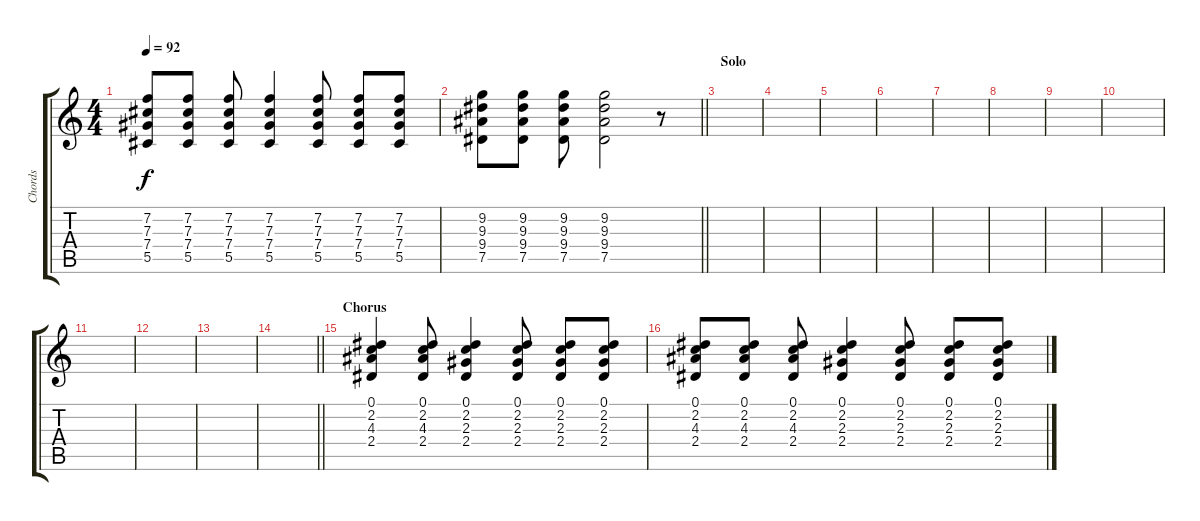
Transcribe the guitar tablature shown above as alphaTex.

\track ("Chords" "Chords") {instrument acousticguitarsteel}
\staff {score tabs}
\tuning (Eb4 Bb3 Gb3 Db3 Ab2 Eb2) {hide}
\ts (4 4)
\tempo 92
\clef g2
\ks c
(7.2 7.3 7.4 5.5).8{dy f} (7.2 7.3 7.4 5.5).8 (7.2 7.3 7.4 5.5).8 (7.2 7.3 7.4 5.5).4 (7.2 7.3 7.4 5.5).8 (7.2 7.3 7.4 5.5).8 (7.2 7.3 7.4 5.5).8 |
\barLineRight lightlight
(9.2 9.3 9.4 7.5).8 (9.2 9.3 9.4 7.5).8 (9.2 9.3 9.4 7.5).8 (9.2 9.3 9.4 7.5).2 r.8 |
\section ("" "Solo")
|
|
|
|
|
|
|
|
|
|
|
\barLineRight lightlight
|
\section ("" "Chorus")
(0.1 2.2 4.3 2.4).4 (0.1 2.2 4.3 2.4).8 (0.1 2.2 2.3 2.4).4 (0.1 2.2 2.3 2.4).8 (0.1 2.2 2.3 2.4).8 (0.1 2.2 2.3 2.4).8 |
(0.1 2.2 4.3 2.4).8 (0.1 2.2 4.3 2.4).8 (0.1 2.2 4.3 2.4).8 (0.1 2.2 2.3 2.4).4 (0.1 2.2 2.3 2.4).8 (0.1 2.2 2.3 2.4).8 (0.1 2.2 2.3 2.4).8
